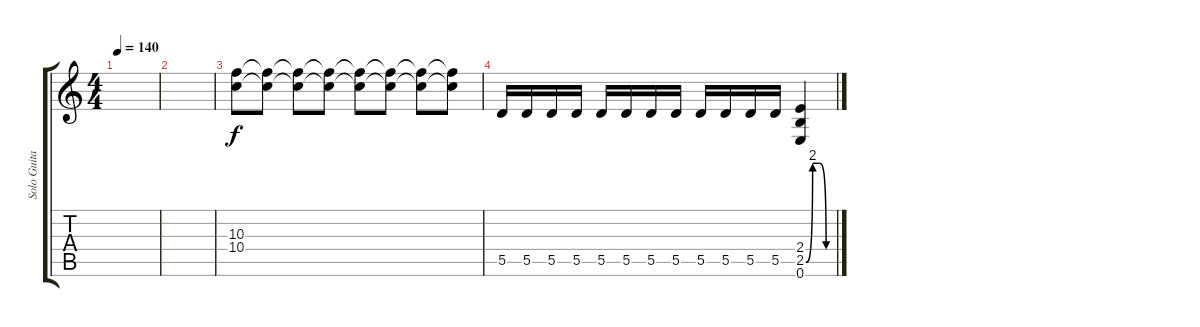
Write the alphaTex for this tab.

\track ("Solo Guitar" "Solo Guita") {instrument overdrivenguitar}
\staff {score tabs}
\tuning (E4 B3 G3 D3 A2 E2) {hide}
\ts (4 4)
\tempo 140
\clef g2
\ks c
|
|
(10.3 10.4).8{instrument applause} (10.3{t} 10.4{t}).8 (10.3{t} 10.4{t}).8 (10.3{t} 10.4{t}).8 (10.3{t} 10.4{t}).8 (10.3{t} 10.4{t}).8 (10.3{t} 10.4{t}).8 (10.3{t} 10.4{t}).8 |
5.5.16{instrument gunshot} 5.5.16 5.5.16 5.5.16 5.5.16 5.5.16 5.5.16 5.5.16 5.5.16 5.5.16 5.5.16 5.5.16 (2.4 2.5{be (custom 0 0 15 8 30 8 45 0 60 0)} 0.6).4{instrument overdrivenguitar}
